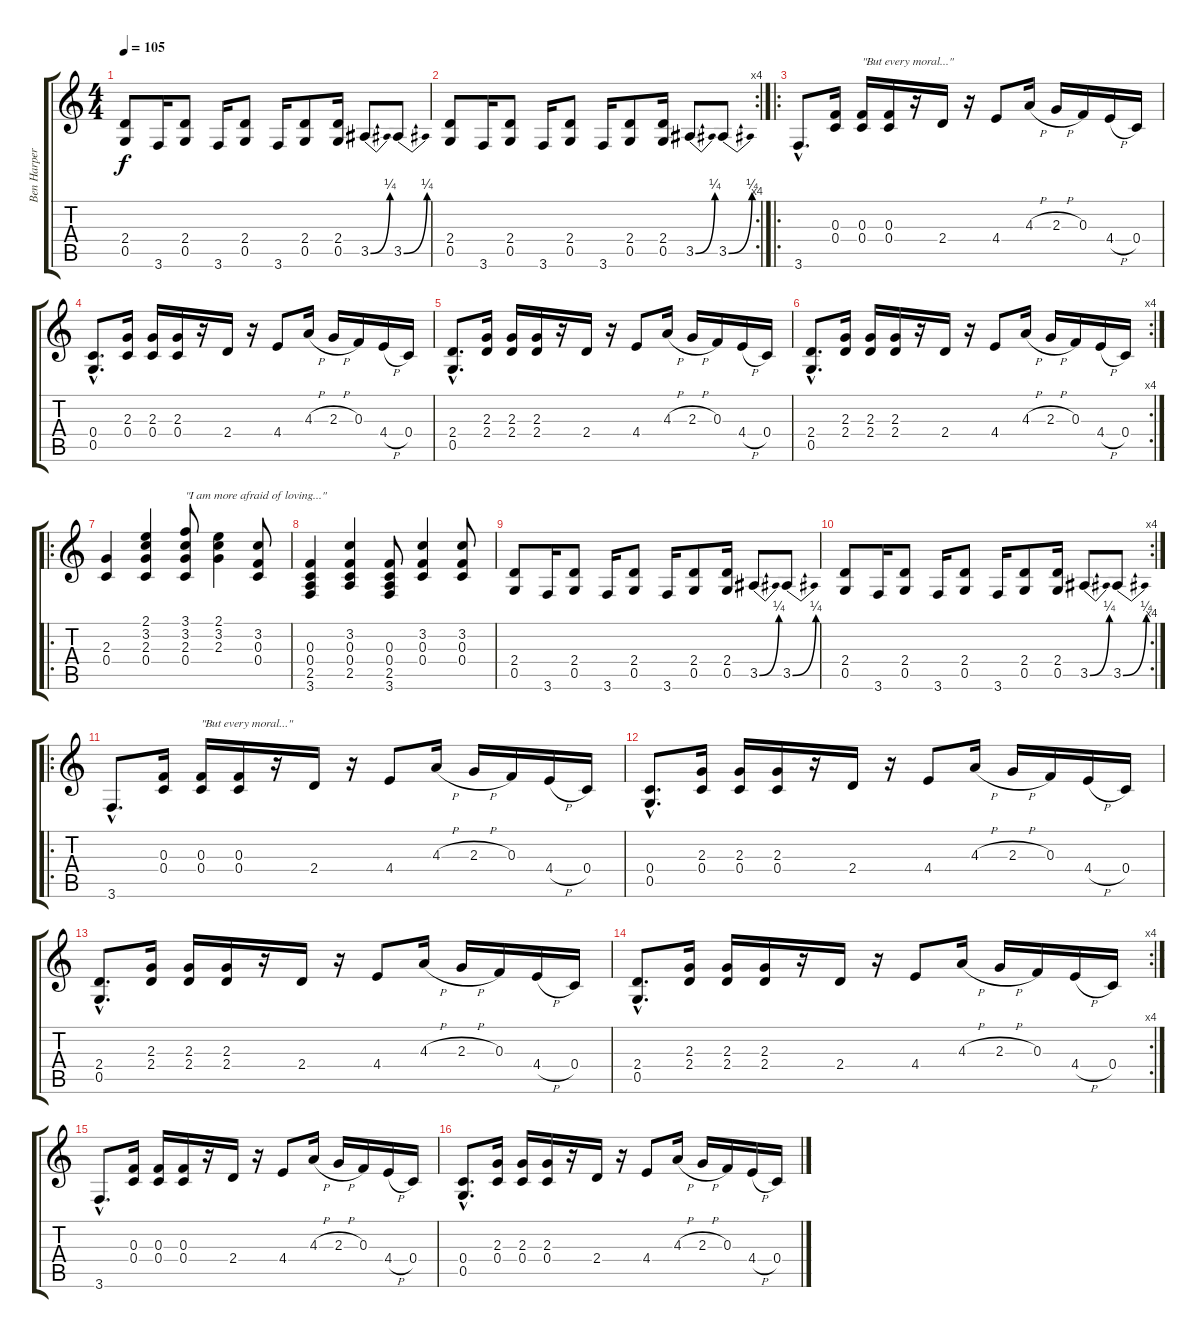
\track ("Ben Harper" "Ben Harper") {instrument overdrivenguitar}
\staff {score tabs}
\tuning (D4 A3 F3 C3 G2 D2) {hide}
\ts (4 4)
\tempo 105
\clef g2
\ks c
(2.4 0.5).8{dy f} 3.6.16 (2.4 0.5).8 3.6.16 (2.4 0.5).8 3.6.16 (2.4 0.5).8 (2.4 0.5).16 3.5{be (bend 0 0 60 1)}.8 3.5{be (bend 0 0 60 1)}.8 |
\rc 4
(2.4 0.5).8 3.6.16 (2.4 0.5).8 3.6.16 (2.4 0.5).8 3.6.16 (2.4 0.5).8 (2.4 0.5).16 3.5{be (bend 0 0 60 1)}.8 3.5{be (bend 0 0 60 1)}.8 |
\ro
3.6{hac}.8{d} (0.3 0.4).16 (0.3 0.4).16{txt "\"But every moral...\""} (0.3 0.4).16 r.16 2.4.16 r.16 4.4.8 4.3{h}.16 2.3{h}.16 0.3.16 4.4{h}.16 0.4.16 |
(0.4{hac} 0.5{hac}).8{d} (2.3 0.4).16 (2.3 0.4).16 (2.3 0.4).16 r.16 2.4.16 r.16 4.4.8 4.3{h}.16 2.3{h}.16 0.3.16 4.4{h}.16 0.4.16 |
(2.4{hac} 0.5{hac}).8{d} (2.3 2.4).16 (2.3 2.4).16 (2.3 2.4).16 r.16 2.4.16 r.16 4.4.8 4.3{h}.16 2.3{h}.16 0.3.16 4.4{h}.16 0.4.16 |
\rc 4
(2.4{hac} 0.5{hac}).8{d} (2.3 2.4).16 (2.3 2.4).16 (2.3 2.4).16 r.16 2.4.16 r.16 4.4.8 4.3{h}.16 2.3{h}.16 0.3.16 4.4{h}.16 0.4.16 |
\ro
(2.3 0.4).4 (2.1 3.2 2.3 0.4).4 (3.1 3.2 2.3 0.4).8{txt "\"I am more afraid of loving...\""} (2.1 3.2 2.3).4 (3.2 0.3 0.4).8 |
(0.3 0.4 2.5 3.6).4 (3.2 0.3 0.4 2.5).4 (0.3 0.4 2.5 3.6).8 (3.2 0.3 0.4).4 (3.2 0.3 0.4).8 |
(2.4 0.5).8 3.6.16 (2.4 0.5).8 3.6.16 (2.4 0.5).8 3.6.16 (2.4 0.5).8 (2.4 0.5).16 3.5{be (bend 0 0 60 1)}.8 3.5{be (bend 0 0 60 1)}.8 |
\rc 4
(2.4 0.5).8 3.6.16 (2.4 0.5).8 3.6.16 (2.4 0.5).8 3.6.16 (2.4 0.5).8 (2.4 0.5).16 3.5{be (bend 0 0 60 1)}.8 3.5{be (bend 0 0 60 1)}.8 |
\ro
3.6{hac}.8{d} (0.3 0.4).16 (0.3 0.4).16{txt "\"But every moral...\""} (0.3 0.4).16 r.16 2.4.16 r.16 4.4.8 4.3{h}.16 2.3{h}.16 0.3.16 4.4{h}.16 0.4.16 |
(0.4{hac} 0.5{hac}).8{d} (2.3 0.4).16 (2.3 0.4).16 (2.3 0.4).16 r.16 2.4.16 r.16 4.4.8 4.3{h}.16 2.3{h}.16 0.3.16 4.4{h}.16 0.4.16 |
(2.4{hac} 0.5{hac}).8{d} (2.3 2.4).16 (2.3 2.4).16 (2.3 2.4).16 r.16 2.4.16 r.16 4.4.8 4.3{h}.16 2.3{h}.16 0.3.16 4.4{h}.16 0.4.16 |
\rc 4
(2.4{hac} 0.5{hac}).8{d} (2.3 2.4).16 (2.3 2.4).16 (2.3 2.4).16 r.16 2.4.16 r.16 4.4.8 4.3{h}.16 2.3{h}.16 0.3.16 4.4{h}.16 0.4.16 |
3.6{hac}.8{d} (0.3 0.4).16 (0.3 0.4).16 (0.3 0.4).16 r.16 2.4.16 r.16 4.4.8 4.3{h}.16 2.3{h}.16 0.3.16 4.4{h}.16 0.4.16 |
(0.4{hac} 0.5{hac}).8{d} (2.3 0.4).16 (2.3 0.4).16 (2.3 0.4).16 r.16 2.4.16 r.16 4.4.8 4.3{h}.16 2.3{h}.16 0.3.16 4.4{h}.16 0.4.16
